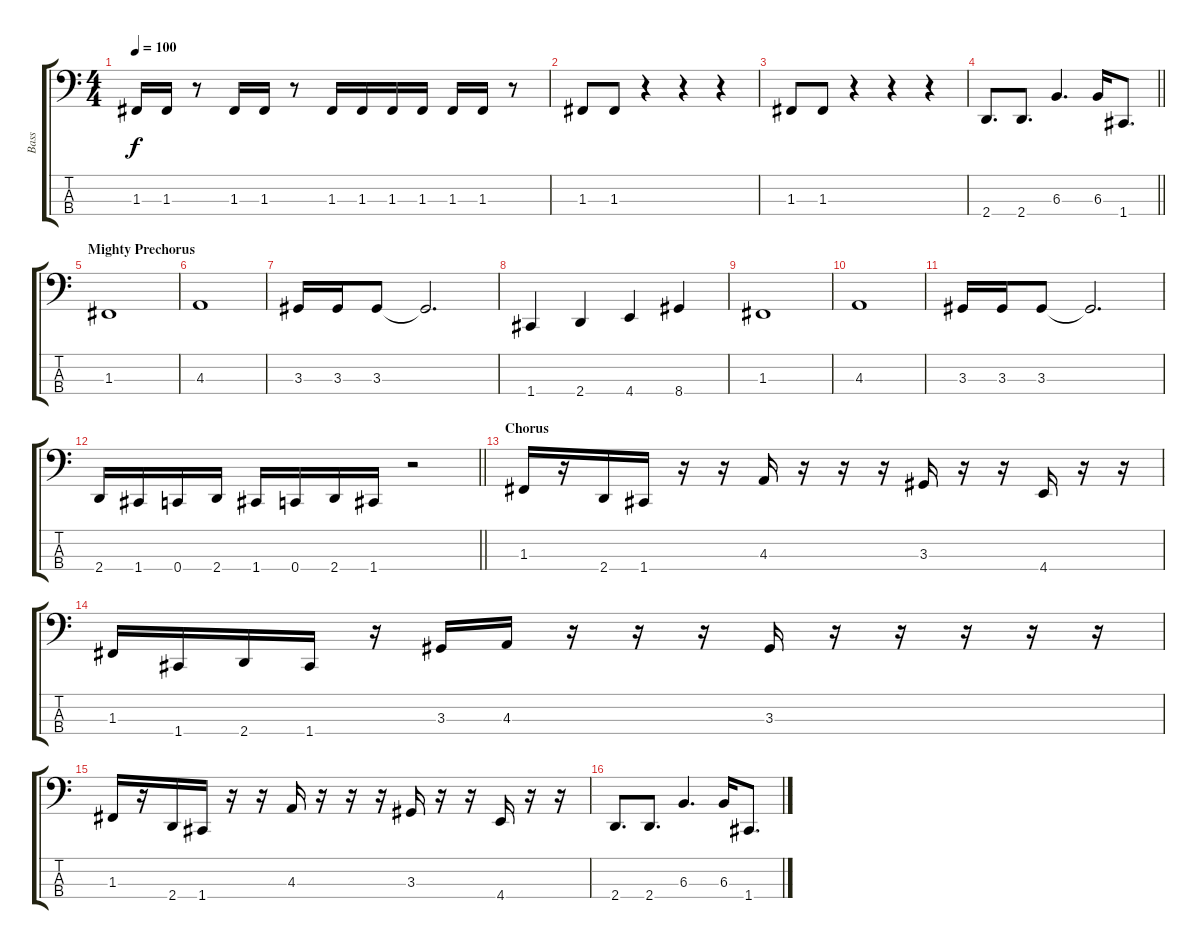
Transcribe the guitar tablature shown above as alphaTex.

\track ("Bass" "Bass") {instrument electricbasspick}
\staff {score tabs}
\tuning (Eb2 Bb1 F1 C1) {hide}
\ts (4 4)
\tempo 100
\clef f4
\ks c
1.3.16{dy f} 1.3.16 r.8 1.3.16 1.3.16 r.8 1.3.16 1.3.16 1.3.16 1.3.16 1.3.16 1.3.16 r.8 |
1.3.8 1.3.8 r.4 r.4 r.4 |
1.3.8 1.3.8 r.4 r.4 r.4 |
\barLineRight lightlight
2.4.8{d} 2.4.8{d} 6.3.4{d} 6.3.16 1.4.8{d} |
\section ("" "Mighty Prechorus")
1.3.1 |
4.3.1 |
3.3.16 3.3.16 3.3.8 3.3{t}.2{d} |
1.4.4 2.4.4 4.4.4 8.4.4 |
1.3.1 |
4.3.1 |
3.3.16 3.3.16 3.3.8 3.3{t}.2{d} |
\barLineRight lightlight
2.4.16 1.4.16 0.4.16 2.4.16 1.4.16 0.4.16 2.4.16 1.4.16 r.2 |
\section ("" "Chorus")
1.3.16 r.16 2.4.16 1.4.16 r.16 r.16 4.3.16 r.16 r.16 r.16 3.3.16 r.16 r.16 4.4.16 r.16 r.16 |
1.3.16 1.4.16 2.4.16 1.4.16 r.16 3.3.16 4.3.16 r.16 r.16 r.16 3.3.16 r.16 r.16 r.16 r.16 r.16 |
1.3.16 r.16 2.4.16 1.4.16 r.16 r.16 4.3.16 r.16 r.16 r.16 3.3.16 r.16 r.16 4.4.16 r.16 r.16 |
2.4.8{d} 2.4.8{d} 6.3.4{d} 6.3.16 1.4.8{d}
